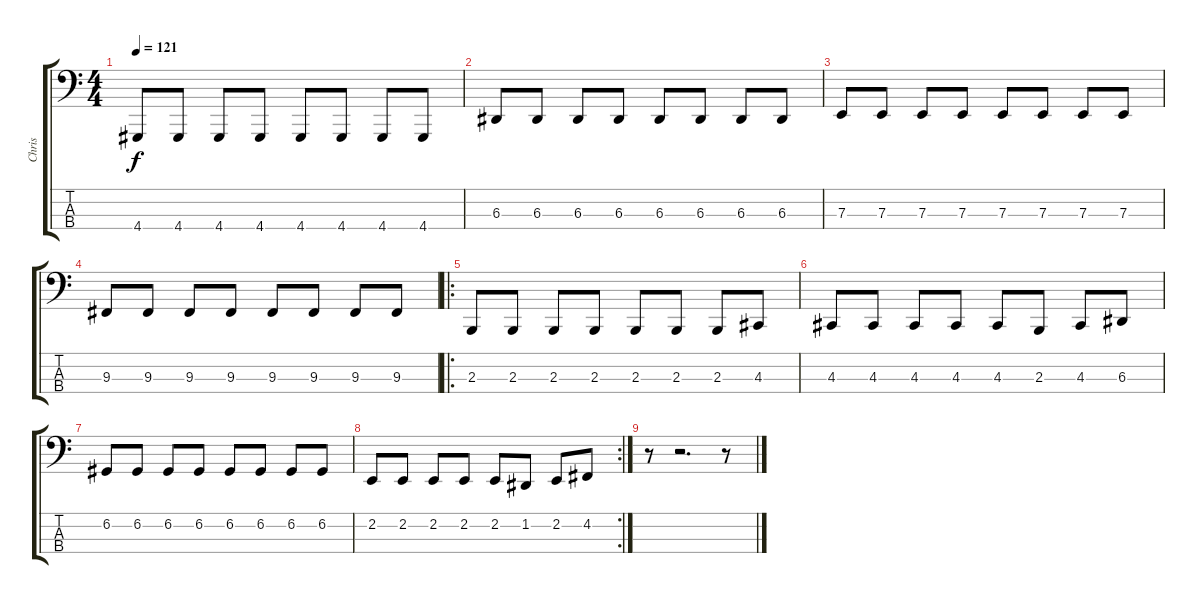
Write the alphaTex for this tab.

\track ("Chris" "Chris") {instrument lead2sawtooth}
\staff {score tabs}
\tuning (G2 D2 A1 E1) {hide}
\ts (4 4)
\tempo 121
\clef f4
\ks c
4.4.8{dy f} 4.4.8 4.4.8 4.4.8 4.4.8 4.4.8 4.4.8 4.4.8 |
6.3.8 6.3.8 6.3.8 6.3.8 6.3.8 6.3.8 6.3.8 6.3.8 |
7.3.8 7.3.8 7.3.8 7.3.8 7.3.8 7.3.8 7.3.8 7.3.8 |
9.3.8 9.3.8 9.3.8 9.3.8 9.3.8 9.3.8 9.3.8 9.3.8 |
\ro
2.3.8 2.3.8 2.3.8 2.3.8 2.3.8 2.3.8 2.3.8 4.3.8 |
4.3.8 4.3.8 4.3.8 4.3.8 4.3.8 2.3.8 4.3.8 6.3.8 |
6.2.8 6.2.8 6.2.8 6.2.8 6.2.8 6.2.8 6.2.8 6.2.8 |
\rc 2
2.2.8 2.2.8 2.2.8 2.2.8 2.2.8 1.2.8 2.2.8 4.2.8 |
r.8 r.2{d} r.8
